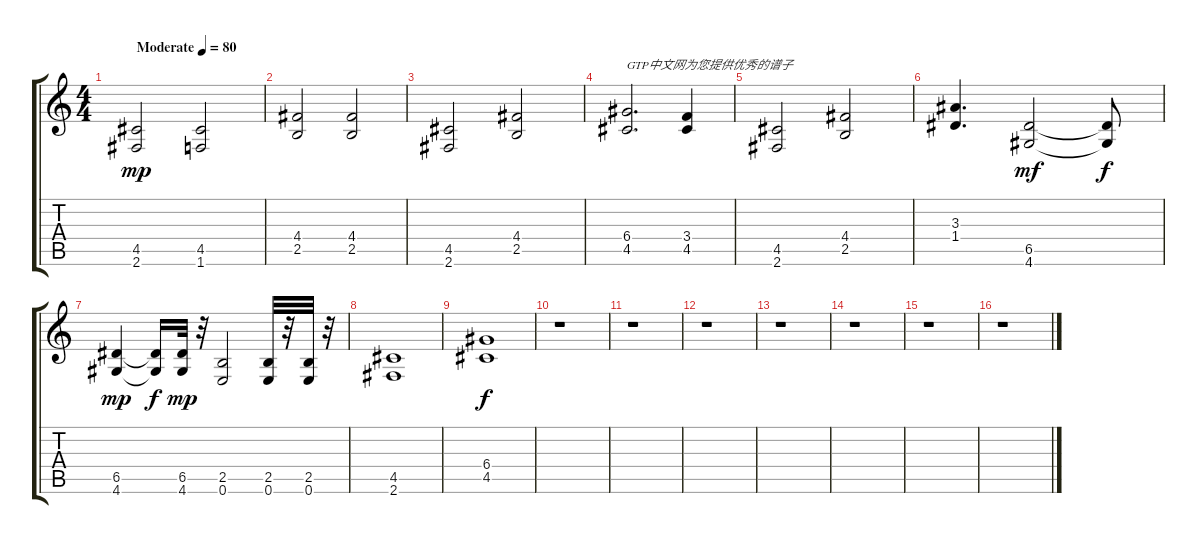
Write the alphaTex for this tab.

\track "" {instrument distortionguitar}
\staff {score tabs}
\tuning (E4 B3 G3 D3 A2 E2) {hide}
\ts (4 4)
\tempo (80 "Moderate")
\clef g2
\ks c
(4.5 2.6).2{dy mp instrument distortionguitar} (4.5 1.6).2 |
(4.4 2.5).2 (4.4 2.5).2 |
(4.5 2.6).2 (4.4 2.5).2 |
(6.4 4.5).2{d txt "GTP中文网为您提供优秀的谱子"} (3.4 4.5).4 |
(4.5 2.6).2 (4.4 2.5).2 |
(3.3 1.4).4{d} (6.5 4.6).2{dy mf} (6.5{t} 4.6{t}).8{dy f} |
(6.5 4.6).4{dy mp} (6.5{t} 4.6{t}).16{dy f} (6.5 4.6).32{dy mp} r.32 (2.5 0.6).2 (2.5 0.6).32 r.32 (2.5 0.6).32 r.32 |
(4.5 2.6).1 |
(6.4 4.5).1{dy f} |
r.1 |
r.1 |
r.1 |
r.1 |
r.1 |
r.1 |
r.1
